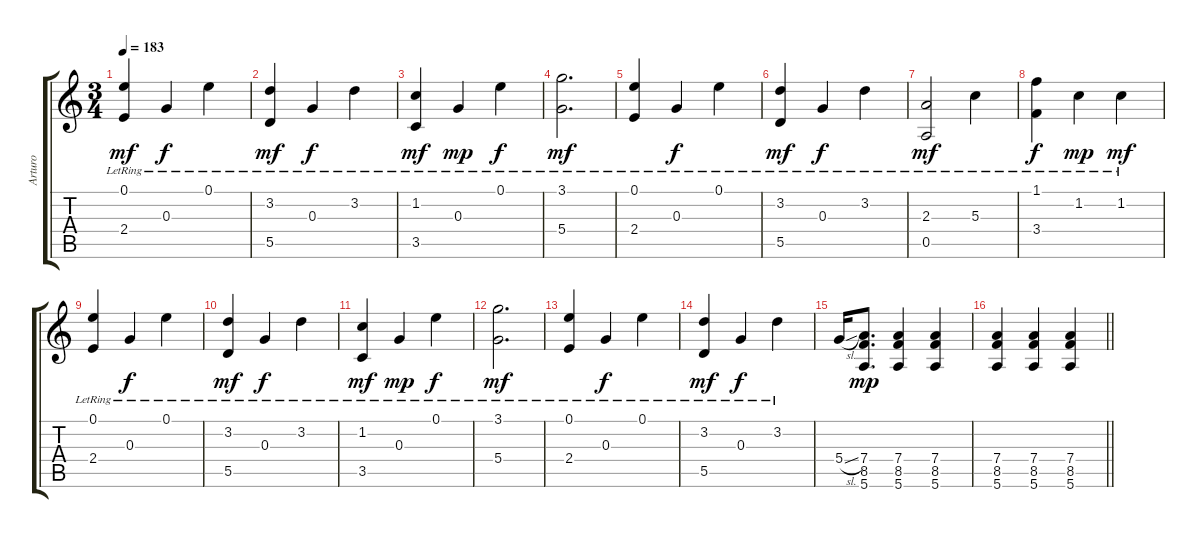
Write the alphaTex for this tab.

\track ("Arturo" "Arturo") {instrument acousticguitarsteel}
\staff {score tabs}
\tuning (E4 B3 G3 D3 A2 E2) {hide}
\ts (3 4)
\tempo 183
\clef g2
\ks c
(0.1{lr} 2.4{lr}).4{dy mf} 0.3{lr}.4{dy f} 0.1{lr}.4 |
(3.2{lr} 5.5{lr}).4{dy mf} 0.3{lr}.4{dy f} 3.2{lr}.4 |
(1.2{lr} 3.5{lr}).4{dy mf} 0.3{lr}.4{dy mp} 0.1{lr}.4{dy f} |
(3.1{lr} 5.4{lr}).2{d dy mf} |
(0.1{lr} 2.4{lr}).4 0.3{lr}.4{dy f} 0.1{lr}.4 |
(3.2{lr} 5.5{lr}).4{dy mf} 0.3{lr}.4{dy f} 3.2{lr}.4 |
(2.3{lr} 0.5{lr}).2{dy mf} 5.3{lr}.4 |
(1.1{lr} 3.4{lr}).4{dy f} 1.2{lr}.4{dy mp} 1.2{lr}.4{dy mf} |
(0.1{lr} 2.4{lr}).4 0.3{lr}.4{dy f} 0.1{lr}.4 |
(3.2{lr} 5.5{lr}).4{dy mf} 0.3{lr}.4{dy f} 3.2{lr}.4 |
(1.2{lr} 3.5{lr}).4{dy mf} 0.3{lr}.4{dy mp} 0.1{lr}.4{dy f} |
(3.1{lr} 5.4{lr}).2{d dy mf} |
(0.1{lr} 2.4{lr}).4 0.3{lr}.4{dy f} 0.1{lr}.4 |
(3.2{lr} 5.5{lr}).4{dy mf} 0.3{lr}.4{dy f} 3.2{lr}.4 |
5.4{sl}.16 (7.4 8.5 5.6).8{d dy mp} (7.4 8.5 5.6).4 (7.4 8.5 5.6).4 |
\barLineRight lightlight
(7.4 8.5 5.6).4 (7.4 8.5 5.6).4 (7.4 8.5 5.6).4
